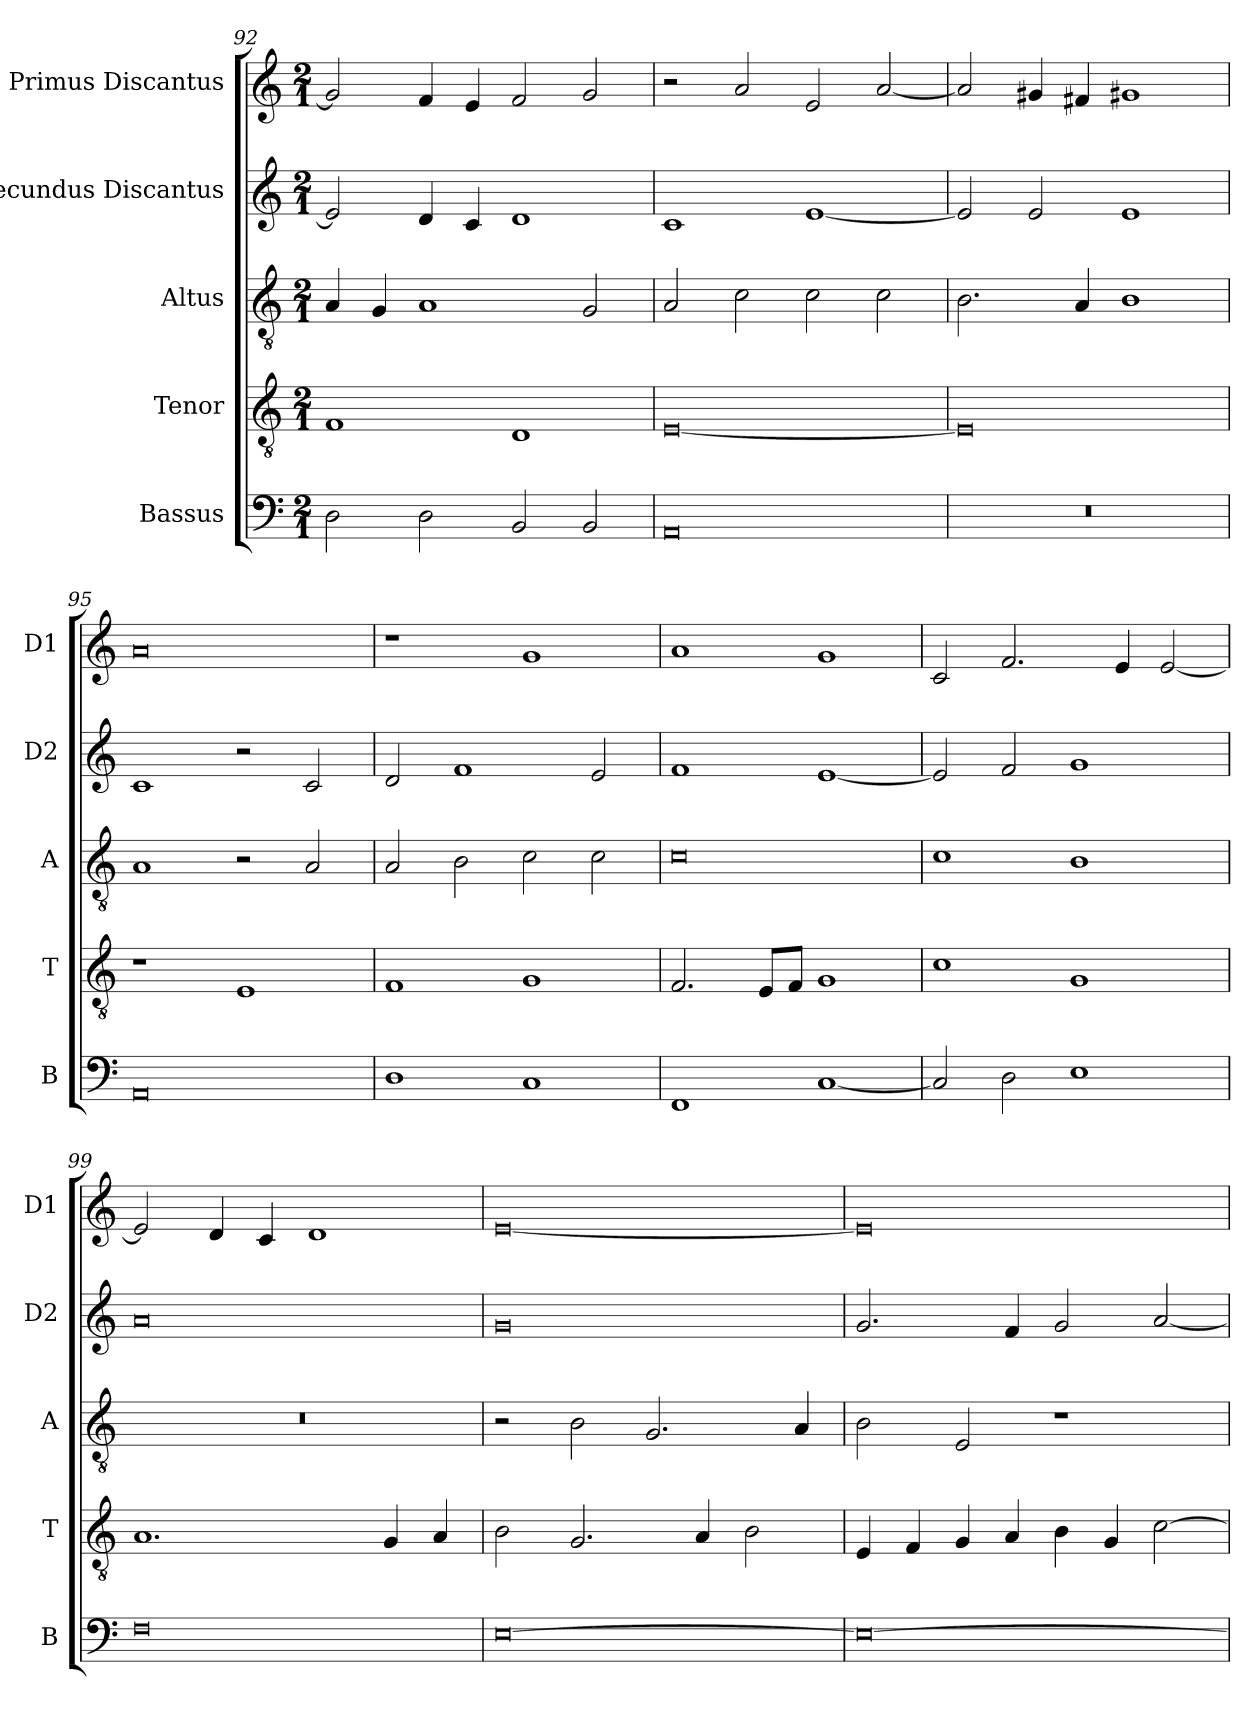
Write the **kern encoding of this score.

**kern	**kern	**kern	**kern	**kern
*part5	*part4	*part3	*part2	*part1
*staff5	*staff4	*staff3	*staff2	*staff1
*I"Bassus	*I"Tenor	*I"Altus	*I"Secundus Discantus	*I"Primus Discantus
*I'B	*I'T	*I'A	*I'D2	*I'D1
*clefF4	*clefGv2	*clefGv2	*clefG2	*clefG2
*k[]	*k[]	*k[]	*k[]	*k[]
*M2/1	*M2/1	*M2/1	*M2/1	*M2/1
=92	=92	=92	=92	=92
2D	1F	4A	2e]	2g]
.	.	4G	.	.
2D	.	1A	4d	4f
.	.	.	4c	4e
2BB	1D	.	1d	2f
2BB	.	2G	.	2g
=93	=93	=93	=93	=93
0AA	[0E	2A	1c	2r
.	.	2c	.	2a
.	.	2c	[1e	2e
.	.	2c	.	[2a
=94	=94	=94	=94	=94
0r	0E]	2.B	2e]	2a]
.	.	.	2e	4g#X
.	.	4A	.	4f#X
.	.	1B	1e	1g#X
=95	=95	=95	=95	=95
0AA	1r	1A	1c	0a
.	1E	2r	2r	.
.	.	2A	2c	.
=96	=96	=96	=96	=96
1D	1F	2A	2d	1r
.	.	2B	1f	.
1C	1G	2c	.	1g
.	.	2c	2e	.
=97	=97	=97	=97	=97
1FF	2.F	0c	1f	1a
.	8EL	.	.	.
.	8FJ	.	.	.
[1C	1G	.	[1e	1g
=98	=98	=98	=98	=98
2C]	1c	1c	2e]	2c
2D	.	.	2f	2.f
1E	1G	1B	1g	.
.	.	.	.	4e
.	.	.	.	[2e
=99	=99	=99	=99	=99
0F	1.A	0r	0a	2e]
.	.	.	.	4d
.	.	.	.	4c
.	.	.	.	1d
.	4G	.	.	.
.	4A	.	.	.
=100	=100	=100	=100	=100
[0E	2B	2r	0g	[0e
.	2.G	2B	.	.
.	.	2.G	.	.
.	4A	.	.	.
.	2B	.	.	.
.	.	4A	.	.
=101	=101	=101	=101	=101
0E_	4E	2B	2.g	0e]
.	4F	.	.	.
.	4G	2E	.	.
.	4A	.	4f	.
.	4B	1r	2g	.
.	4G	.	.	.
.	[2c	.	[2a	.
=	=	=	=	=
*-	*-	*-	*-	*-
